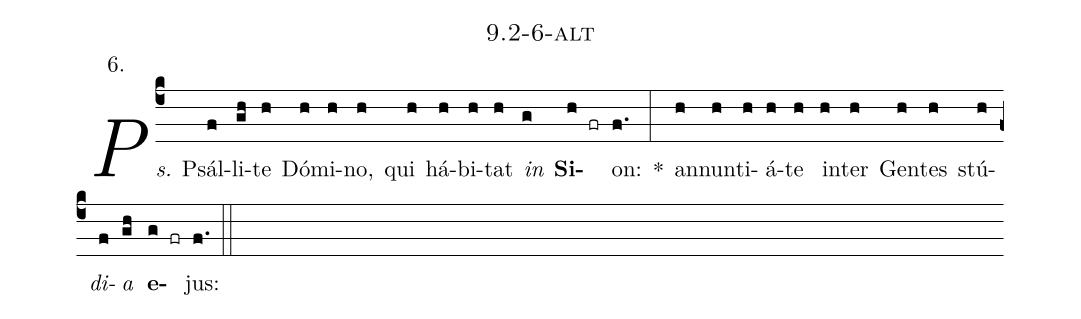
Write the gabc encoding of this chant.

name: 9.2-6-alt;
annotation: 6.;
%%
(c4)<i>Ps.</i> Psál(f)li(gh)te(h) Dó(h)mi(h)no,(h) qui(h) há(h)bi(h)tat(h) <i>in</i>(g) <b>Si</b>(h fr)on:(f.) *(:) an(h)nun(h)ti(h)á(h)te(h) in(h)ter(h) Gen(h)tes(h) stú(h)<i>di</i>(f)<i>a</i>(gh) <b>e</b>(g fr)jus:(f.) (::)


%E(h) u(h) o(f) u(gh) a(g) e.(f.) (::)
